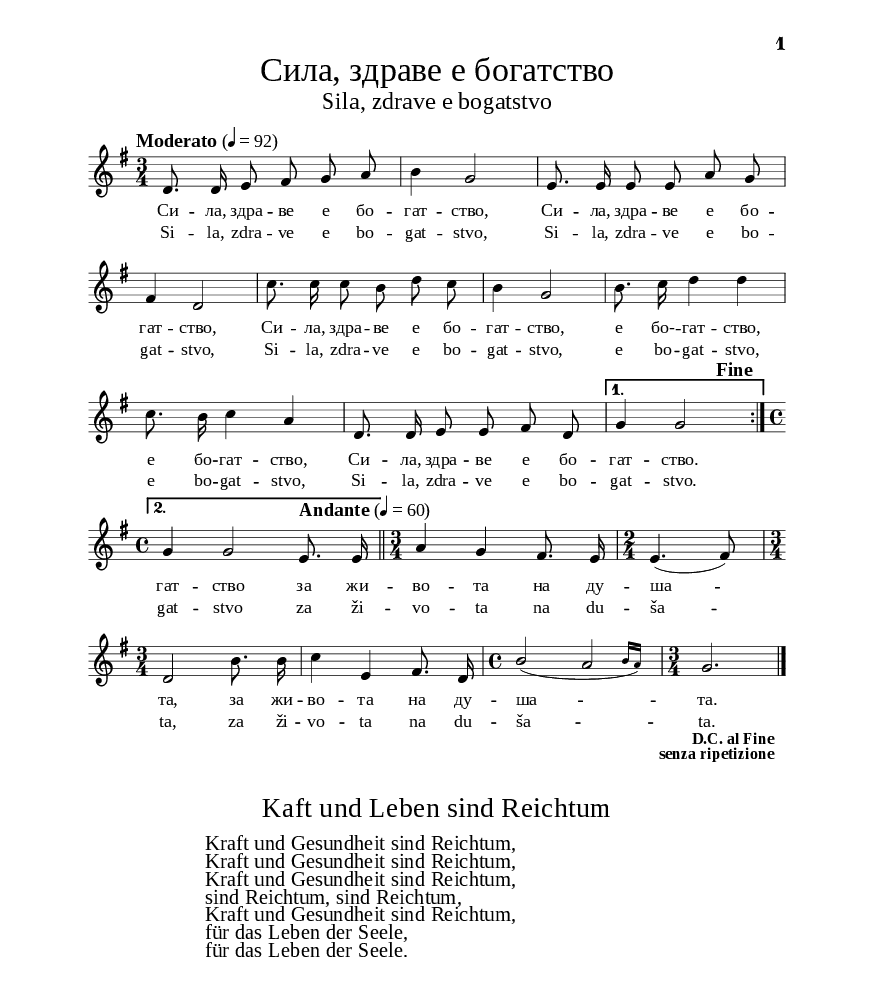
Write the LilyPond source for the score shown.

\version "2.24.3"

% include paper part and global functions
\include "include/globals.ily"

\bookpart {
  \label #'ref112_1
  \tocItem \markup "Сила, здраве е богатство – Sila, zdrave e bogatstvo"
  \include "include/bookpart-paper.ily"
  \score {
    \include "include/score-layout.ily"


   \new Voice \relative c' {
      \clef treble
      \key g \major
      \time 3/4
      \tempoFunc "Moderato" 4 "92"
      \autoBeamOff

      \repeat volta 2 {
        d8. d16 e8 fis8 g8 a8 | b4 g2 | e8. e16 e8 e8 a8 g8 | \break



        fis4 d2 |  c'8. c16 c8 b8 d8 c8 | b4 g2 | b8. c16 d4 d4 | \break

        c8. b16 c4 a4 |    d,8. d16 e8 e8 fis8 d8
      } \alternative {
        { | g4 \tempo "         Fine" g2 | \break }
        { \time 4/4 g4 g2 

        \override Score.MetronomeMark.outside-staff-priority = #99
        %\override Score.MetronomeMark.X-extent=#'(-4.5 . 0)
        \tempoFunc "Andante" 4 "60"
        
        e8. e16 }
      }

      \bar "||" \time 3/4  a4 g4 fis8. e16 


      \time 2/4  e4. ( fis8 ) \break

      | \time 3/4  d2 b'8. b16 | c4 e,4 fis8. d16 | \time 4/4  \stemUp b'2 ( \afterGrace  a2 { b16[ a] )} |
      \time 3/4  |
      g2. \bar "|."


    }



    \addlyrics {
      Си -- ла,
      здра -- ве е бо -- гат -- ство, Си -- ла, здра --
      ве е бо -- гат -- ство, Си -- ла, здра -- ве е
      бо -- гат -- ство, е "бо-" -- гат -- ство, е бо --
      гат -- ство, Си -- ла, здра -- ве е бо -- гат --
      ство. гат -- ство за жи -- во -- та на ду -- ша
      -- та, за жи -- во -- та на ду -- ша -- та.
    }

    \addlyrics {
      Si -- la,
      zdra -- ve e bo -- gat -- stvo, Si -- la, zdra --
      ve e bo -- gat -- stvo, Si -- la, zdra -- ve e
      bo -- gat -- stvo, e bo -- gat -- stvo, e bo --
      gat -- stvo, Si -- la, zdra -- ve e bo -- gat --
      stvo. gat -- stvo za ži -- vo -- ta na du -- ša
      -- ta, za ži -- vo -- ta na du -- ša -- ta.
    }

    \header {
      title = \titleFunc "Сила, здраве е богатство" "Sila, zdrave e bogatstvo"
    }

    \midi{}

  } % score

  \markup \dc-two "D.C. al Fine" "senza ripetizione"
  

  % include foreign translation(s) of the song

    \markup \empty-two


  \version "2.24.3"

\markup \fill-line { \fontsize #deTitleFontSize "Kaft und Leben sind Reichtum" }
\markup \null
\markup \null
\markup \fontsize #deCoupletFontSize {
  \hspace #16
  \override #`(baseline-skip . ,deCoupletBaselineSkip)

  \column {
    \line {  Kraft und Gesundheit sind Reichtum,}
    \line {  Kraft und Gesundheit sind Reichtum,}
    \line {  Kraft und Gesundheit sind Reichtum,}
    \line { sind Reichtum, sind Reichtum,}
    \line {  Kraft und Gesundheit sind Reichtum,}
    \line { für das Leben der Seele, }
    \line { für das Leben der Seele. }



  }


}


} % bookpart
